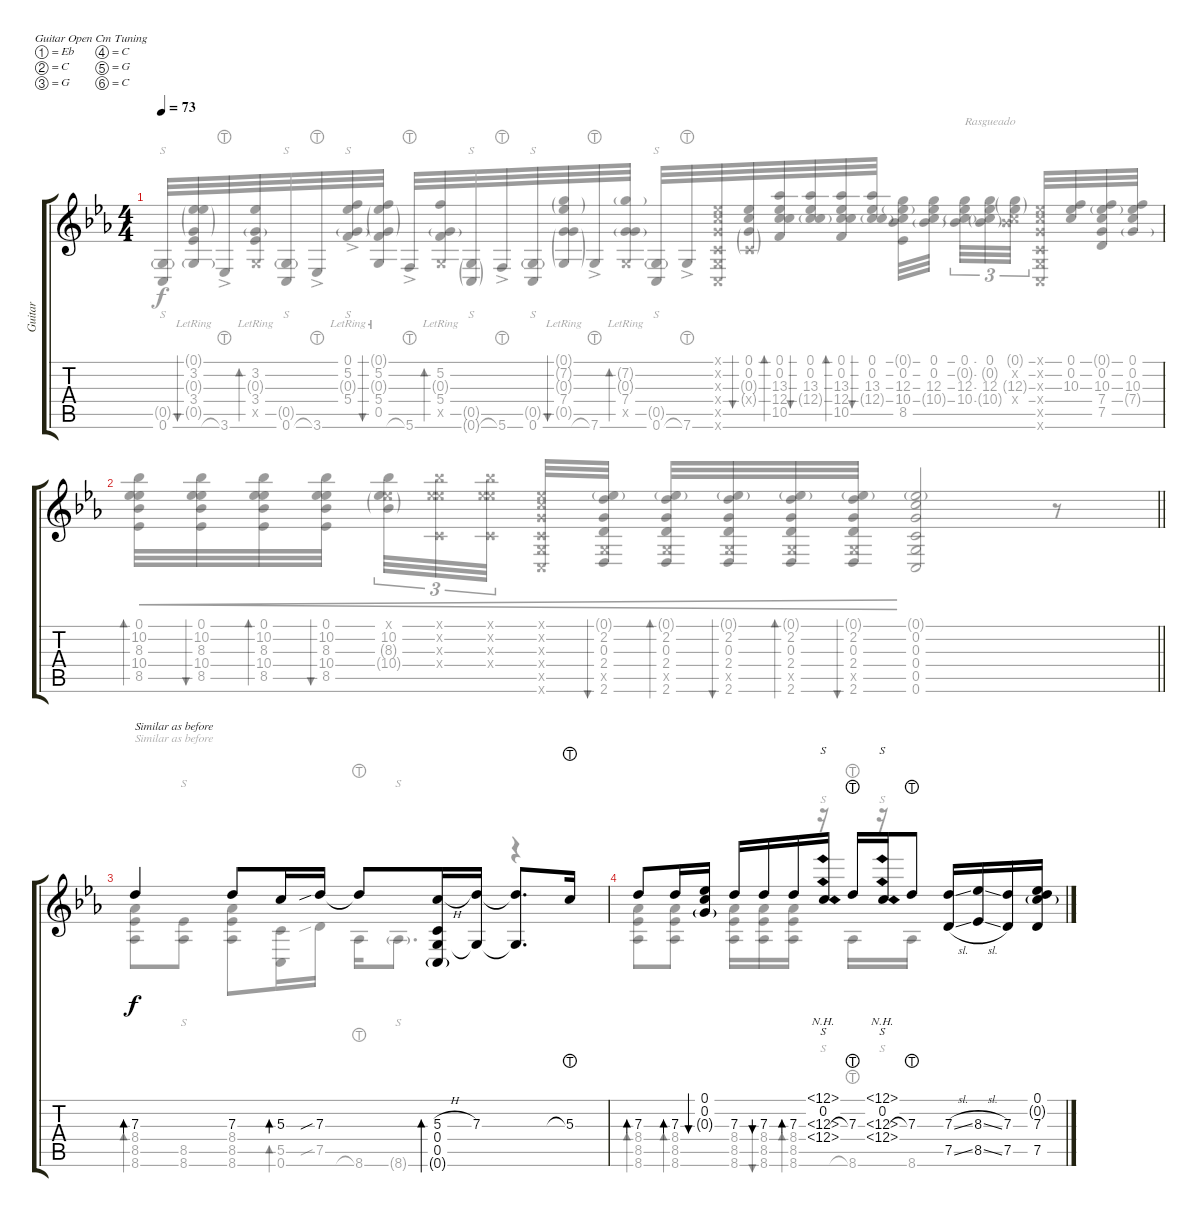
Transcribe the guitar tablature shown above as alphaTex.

\defaultSystemsLayout 2
\bracketExtendMode groupsimilarinstruments
\otherSystemsTrackNameOrientation horizontal
\track ("Steel Guitar" "Guitar") {instrument acousticguitarsteel}
\staff {score tabs}
\tuning (Eb4 C4 G3 C3 G2 C2)
\voice
\ts (4 4)
\scale
1.05991
\tempo 73
\accidentals auto
\clef g2
\ottava regular
\simile none
\ks cminor
|
\scale
0.940093
\barLineRight lightlight
|
\scale
1.06459 7.3{acc forcenatural}.4{bd 30 txt "Similar as before" dy f beam Up} 7.3{acc forcenatural}.8{beam Up} 5.3{acc forcenatural}.16{bd 30 beam Up} 7.3{sib acc forcenatural}.16{beam Up} 7.3{t acc forcenatural}.8{beam Up} (5.3{h acc forcenatural} 0.4{acc forcenatural} 0.6{g acc forcenatural} 0.5{acc forcenatural}).16{bd 30 beam Up} (7.3{acc forcenatural} 0.5{t acc forcenatural}).16{beam Up} (7.3{t acc forcenatural} 0.5{t acc forcenatural}).8{d beam Up} 5.3{lht acc forcenatural}.16{beam Up} |
\scale
0.935414 7.3{acc forcenatural}.8{bd 30 beam Up} 7.3{acc forcenatural}.16{bd 30 beam Up} (0.2{acc forcenatural} 0.1{acc b} 0.3{g acc forcenatural}).16{bu 30 beam Up} 7.3{acc forcenatural}.16{beam Up} 7.3{acc forcenatural}.16{bu 30 beam Up} 7.3{acc forcenatural}.16{bd 30 beam Up} (0.2{acc forcenatural} 12.1{nh acc b} 12.3{nh acc forcenatural} 12.4{nh acc forcenatural}).16{s beam Up} 7.3{lht acc forcenatural}.16{beam Up} (0.2{acc forcenatural} 12.1{nh acc b} 12.3{nh acc forcenatural} 12.4{nh acc forcenatural}).16{s beam Up} 7.3{lht acc forcenatural}.8{beam Up} (7.3{sl acc forcenatural} 7.5{sl acc forcenatural}).16{beam Up} (8.3{sl acc b} 8.5{sl acc b}).16{beam Up} (7.3{acc forcenatural} 7.5{acc forcenatural}).16{beam Up} (7.3{acc forcenatural} 0.1{acc b} 0.2{g acc forcenatural} 7.5{acc forcenatural}).16{beam Up}
\voice
\clef g2
\ottava regular
\simile none
\ks cminor
(0.6{acc forcenatural} 0.5{g acc forcenatural}).32{s dy f beam Up} (3.4{lr acc b} 3.2{lr acc b} 0.3{g lr acc forcenatural} 0.1{g acc b} 0.5{g acc forcenatural}).32{bu 30 beam Up} 3.6{lht ac acc b}.32{beam Up} (3.4{lr acc b} 3.2{lr acc b} 0.3{g lr acc forcenatural} 0.5{x acc forcenatural}).32{bd 30 beam Up} (0.6{acc forcenatural} 0.5{g acc forcenatural}).32{s beam Up} 3.6{lht ac acc b}.32{beam Up} (0.1{lr acc b} 5.2{ac lr acc forcenatural} 0.3{g lr acc forcenatural} 5.4{ac lr acc forcenatural}).32{s beam Up} (5.4{lr acc forcenatural} 5.2{lr acc forcenatural} 0.3{g lr acc forcenatural} 0.1{g acc b} 0.5{acc forcenatural}).32{bu 30 beam Up} 5.6{lht ac acc forcenatural}.32{beam Up} (5.4{lr acc forcenatural} 5.2{lr acc forcenatural} 0.3{g lr acc forcenatural} 0.5{x acc forcenatural}).32{bd 30 beam Up} (0.6{g acc forcenatural} 0.5{g acc forcenatural}).32{s beam Up} 5.6{lht ac acc forcenatural}.32{beam Up} (0.6{acc forcenatural} 0.5{g acc forcenatural}).32{s beam Up} (7.4{lr acc forcenatural} 7.2{g lr acc forcenatural} 0.3{g lr acc forcenatural} 0.1{g acc b} 0.5{g acc forcenatural}).32{bu 30 beam Up} 7.6{lht ac acc forcenatural}.32{beam Up} (7.4{lr acc forcenatural} 7.2{g lr acc forcenatural} 0.3{g lr acc forcenatural} 0.5{x acc forcenatural}).32{bd 30 beam Up} (0.6{acc forcenatural} 0.5{g acc forcenatural}).32{s beam Up} 7.6{lht ac acc forcenatural}.32{beam Up} (0.6{x acc forcenatural} 0.5{x acc forcenatural} 0.4{x acc forcenatural} 0.3{x acc forcenatural} 0.2{x acc forcenatural} 0.1{x acc b}).32{beam Up} (0.1{acc b} 0.2{acc forcenatural} 0.4{g x acc forcenatural} 0.3{g acc forcenatural}).32{bu 30 beam Up} (10.5{acc forcenatural} 12.4{acc forcenatural} 13.3{acc b} 0.2{acc forcenatural} 0.1{acc b}).32{bd 30 beam Up} (13.3{acc b} 0.2{acc forcenatural} 0.1{acc b} 12.4{g acc forcenatural}).32{bu 30 beam Up} (10.5{acc forcenatural} 12.4{acc forcenatural} 13.3{acc b} 0.2{acc forcenatural} 0.1{acc b}).32{bd 30 beam Up} (13.3{acc b} 0.2{acc forcenatural} 0.1{acc b} 12.4{g acc forcenatural}).32{bu 30 beam Up} (8.5{acc b} 10.4{acc b} 12.3{acc forcenatural} 0.2{acc forcenatural} 0.1{g acc b}).32{beam Down} (0.1{acc b} 12.3{acc forcenatural} 10.4{g acc b} 0.2{acc forcenatural}).32{beam Down} (0.1{acc b} 0.2{g acc forcenatural} 12.3{acc forcenatural} 10.4{acc b}).32{tu (3 2) txt "Rasgueado" beam Down} (0.1{acc b} 12.3{acc forcenatural} 0.2{g acc forcenatural} 10.4{g acc b}).32{tu (3 2) beam Down} (0.1{g acc b} 12.3{g acc forcenatural} 0.2{x acc forcenatural} 10.4{x acc b}).32{tu (3 2) beam Down} (0.1{x acc b} 0.2{x acc forcenatural} 0.3{x acc forcenatural} 0.4{x acc forcenatural} 0.5{x acc forcenatural} 0.6{x acc forcenatural}).32{beam Up} (10.3{acc forcenatural} 0.2{acc forcenatural} 0.1{acc b}).32{beam Up} (7.5{acc forcenatural} 7.4{acc forcenatural} 10.3{acc forcenatural} 0.2{acc forcenatural} 0.1{g acc b}).32{beam Up} (10.3{acc forcenatural} 0.2{acc forcenatural} 0.1{acc b} 7.4{g acc forcenatural}).32{beam Up} |
\barLineRight lightlight
(8.5{acc b} 10.4{acc b} 8.3{acc b} 10.2{acc b} 0.1{acc b}).32{bd 30 cre beam Down} (8.5{acc b} 10.4{acc b} 8.3{acc b} 10.2{acc b} 0.1{acc b}).32{bu 30 cre beam Down} (8.5{acc b} 10.4{acc b} 8.3{acc b} 10.2{acc b} 0.1{acc b}).32{bd 30 cre beam Down} (8.5{acc b} 10.4{acc b} 8.3{acc b} 10.2{acc b} 0.1{acc b}).32{bu 30 cre beam Down} (0.1{x acc b} 10.2{acc b} 8.3{g acc b} 10.4{g acc b}).32{tu (3 2) cre beam Down} (0.1{x acc b} 10.2{x acc b} 8.3{x acc b} 0.4{x acc forcenatural}).32{tu (3 2) cre beam Down} (0.1{x acc b} 10.2{x acc b} 8.3{x acc b} 0.4{x acc forcenatural}).32{tu (3 2) cre beam Down} (0.1{x acc b} 0.2{x acc forcenatural} 0.3{x acc forcenatural} 0.4{x acc forcenatural} 0.5{x acc forcenatural} 0.6{x acc forcenatural}).32{cre beam Up} (2.6{acc forcenatural} 0.5{x acc forcenatural} 2.4{acc forcenatural} 0.3{acc forcenatural} 2.2{acc forcenatural} 0.1{g acc b}).32{bu 30 cre beam Up} (2.6{acc forcenatural} 0.5{x acc forcenatural} 2.4{acc forcenatural} 0.3{acc forcenatural} 2.2{acc forcenatural} 0.1{g acc b}).32{bd 30 cre beam Up} (2.6{acc forcenatural} 0.5{x acc forcenatural} 2.4{acc forcenatural} 0.3{acc forcenatural} 2.2{acc forcenatural} 0.1{g acc b}).32{bu 30 cre beam Up} (2.6{acc forcenatural} 0.5{x acc forcenatural} 2.4{acc forcenatural} 0.3{acc forcenatural} 2.2{acc forcenatural} 0.1{g acc b}).32{bd 30 cre beam Up} (2.6{acc forcenatural} 0.5{x acc forcenatural} 2.4{acc forcenatural} 0.3{acc forcenatural} 2.2{acc forcenatural} 0.1{g acc b}).32{bu 30 cre beam Up} (0.6{acc forcenatural} 0.5{acc forcenatural} 0.4{acc forcenatural} 0.3{acc forcenatural} 0.2{acc forcenatural} 0.1{g acc b}).2{beam Up} r.8{beam Up} |
(8.6{acc b} 8.5{acc b} 8.4{acc b}).8{bd 30 txt "Similar as before" beam Down} (8.6{acc b} 8.5{acc b}).8{s beam Down} (8.6{acc b} 8.5{acc b} 8.4{acc b}).8{beam Down} (0.6{acc forcenatural} 5.5{acc forcenatural}).16{bd 30 beam Down} 7.5{sib acc forcenatural}.16{beam Down} 8.6{lht acc b}.16{beam Down} 8.6{g acc b}.8{s d beam Down} r.4{beam Down} |
(8.4{acc b} 8.5{acc b} 8.6{acc b}).8{bd 30 beam Down} (8.6{acc b} 8.5{acc b} 8.4{acc b}).8{bd 30 beam Down} (8.6{acc b} 8.5{acc b} 8.4{acc b}).16{beam Down} (8.4{acc b} 8.5{acc b} 8.6{acc b}).16{bu 30 beam Down} (8.6{acc b} 8.5{acc b} 8.4{acc b}).16{bd 30 beam Down} r.16{s beam Down} 8.6{lht acc b}.16{beam Down} r.16{s beam Down} 8.6{acc b}.16{beam Down}
